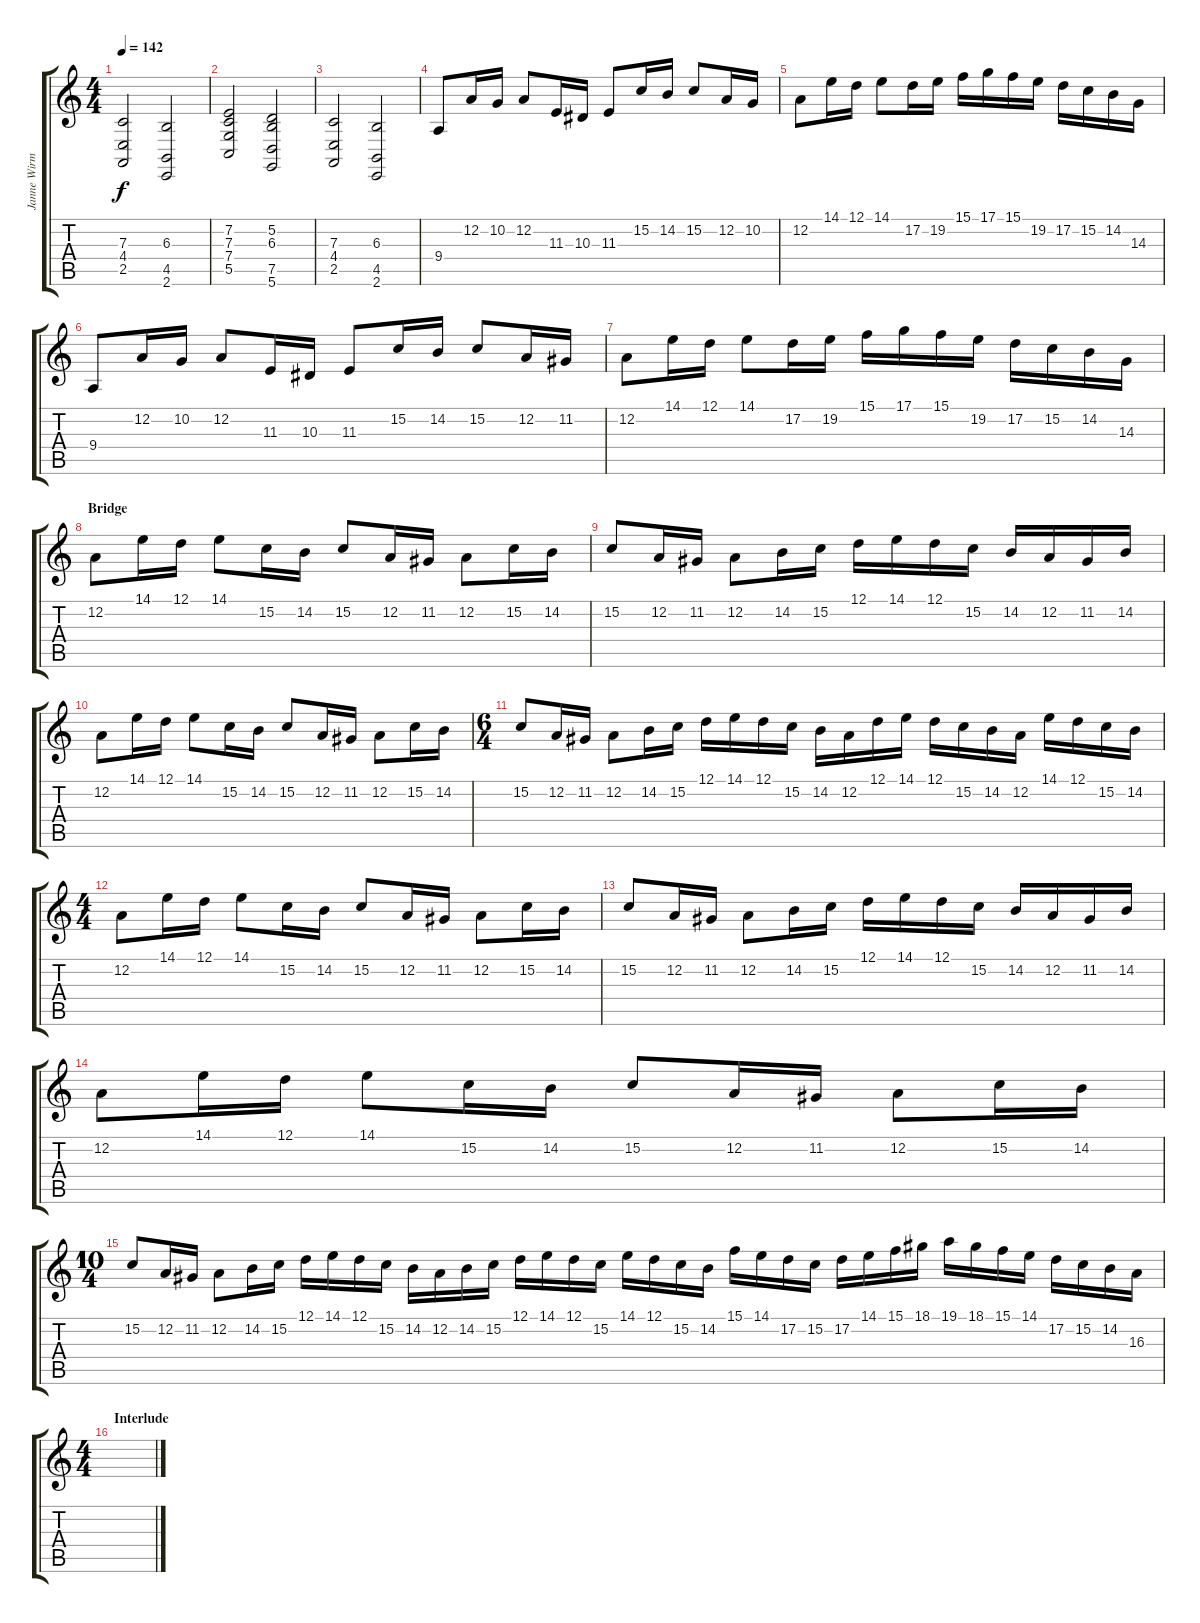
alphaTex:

\track ("Janne Wirman" "Janne Wirm") {instrument harpsichord}
\staff {score tabs}
\tuning (D4 A3 F3 C3 G2 D2) {hide}
\ts (4 4)
\tempo 142
\clef g2
\ks c
(7.3 4.4 2.5).2{dy f} (6.3 4.5 2.6).2 |
(7.2 7.3 7.4 5.5).2 (5.2 6.3 7.5 5.6).2 |
(7.3 4.4 2.5).2 (6.3 4.5 2.6).2 |
9.4.8{instrument harpsichord} 12.2.16 10.2.16 12.2.8 11.3.16 10.3.16 11.3.8 15.2.16 14.2.16 15.2.8 12.2.16 10.2.16 |
12.2.8 14.1.16 12.1.16 14.1.8 17.2.16 19.2.16 15.1.16 17.1.16 15.1.16 19.2.16 17.2.16 15.2.16 14.2.16 14.3.16 |
9.4.8 12.2.16 10.2.16 12.2.8 11.3.16 10.3.16 11.3.8 15.2.16 14.2.16 15.2.8 12.2.16 11.2.16 |
12.2.8 14.1.16 12.1.16 14.1.8 17.2.16 19.2.16 15.1.16 17.1.16 15.1.16 19.2.16 17.2.16 15.2.16 14.2.16 14.3.16 |
\section ("" "Bridge ")
12.2.8{instrument lead1square} 14.1.16 12.1.16 14.1.8 15.2.16 14.2.16 15.2.8 12.2.16 11.2.16 12.2.8 15.2.16 14.2.16 |
15.2.8 12.2.16 11.2.16 12.2.8 14.2.16 15.2.16 12.1.16 14.1.16 12.1.16 15.2.16 14.2.16 12.2.16 11.2.16 14.2.16 |
12.2.8 14.1.16 12.1.16 14.1.8 15.2.16 14.2.16 15.2.8 12.2.16 11.2.16 12.2.8 15.2.16 14.2.16 |
\ts (6 4)
15.2.8 12.2.16 11.2.16 12.2.8 14.2.16 15.2.16 12.1.16 14.1.16 12.1.16 15.2.16 14.2.16 12.2.16 12.1.16 14.1.16 12.1.16 15.2.16 14.2.16 12.2.16 14.1.16 12.1.16 15.2.16 14.2.16 |
\ts (4 4)
12.2.8 14.1.16 12.1.16 14.1.8 15.2.16 14.2.16 15.2.8 12.2.16 11.2.16 12.2.8 15.2.16 14.2.16 |
15.2.8 12.2.16 11.2.16 12.2.8 14.2.16 15.2.16 12.1.16 14.1.16 12.1.16 15.2.16 14.2.16 12.2.16 11.2.16 14.2.16 |
12.2.8 14.1.16 12.1.16 14.1.8 15.2.16 14.2.16 15.2.8 12.2.16 11.2.16 12.2.8 15.2.16 14.2.16 |
\ts (10 4)
15.2.8 12.2.16 11.2.16 12.2.8 14.2.16 15.2.16 12.1.16 14.1.16 12.1.16 15.2.16 14.2.16 12.2.16 14.2.16 15.2.16 12.1.16 14.1.16 12.1.16 15.2.16 14.1.16 12.1.16 15.2.16 14.2.16 15.1.16 14.1.16 17.2.16 15.2.16 17.2.16 14.1.16 15.1.16 18.1.16 19.1.16 18.1.16 15.1.16 14.1.16 17.2.16 15.2.16 14.2.16 16.3.16 |
\ts (4 4)
\section ("" "Interlude")
